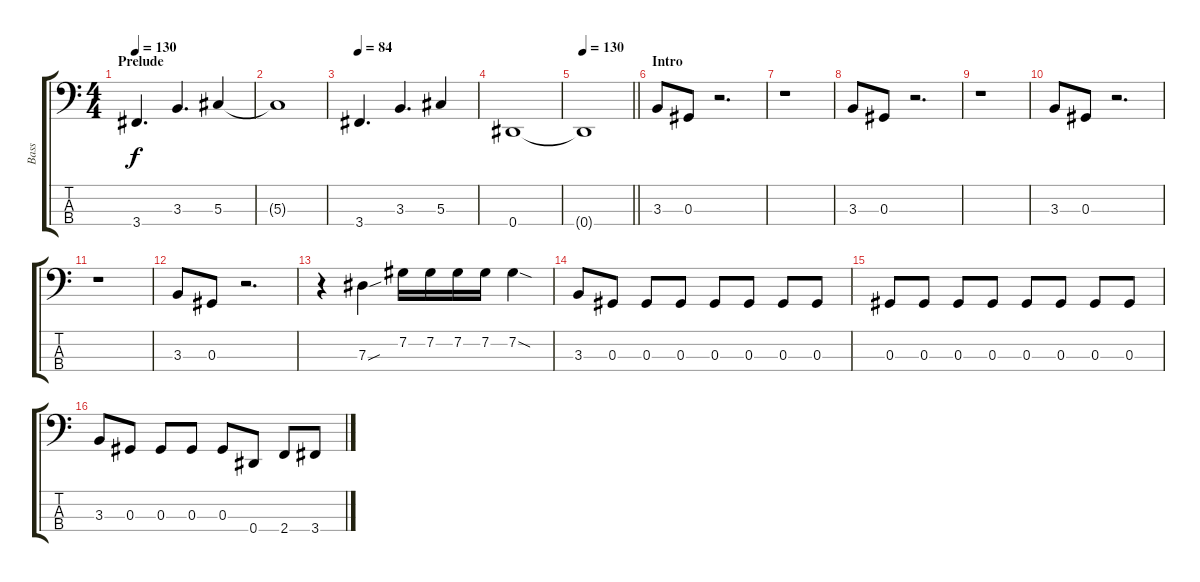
\track ("Bass" "Bass") {instrument electricbassfinger}
\staff {score tabs}
\tuning (Gb2 Db2 Ab1 Eb1) {hide}
\ts (4 4)
\section ("" "Prelude")
\tempo 130
\clef f4
\ks c
3.4.4{d dy f instrument electricbassfinger} 3.3.4{d} 5.3.4 |
5.3{t}.1 |
\tempo 84
3.4.4{d} 3.3.4{d} 5.3.4 |
0.4.1 |
\tempo 130
\barLineRight lightlight
0.4{t}.1 |
\section ("" "Intro")
3.3.8 0.3.8 r.2{d} |
r.1 |
3.3.8 0.3.8 r.2{d} |
r.1 |
3.3.8 0.3.8 r.2{d} |
r.1 |
3.3.8 0.3.8 r.2{d} |
r.4 7.3{sou}.4 7.2.16 7.2.16 7.2.16 7.2.16 7.2{sod}.4 |
3.3.8 0.3.8 0.3.8 0.3.8 0.3.8 0.3.8 0.3.8 0.3.8 |
0.3.8 0.3.8 0.3.8 0.3.8 0.3.8 0.3.8 0.3.8 0.3.8 |
3.3.8 0.3.8 0.3.8 0.3.8 0.3.8 0.4.8 2.4.8 3.4.8
